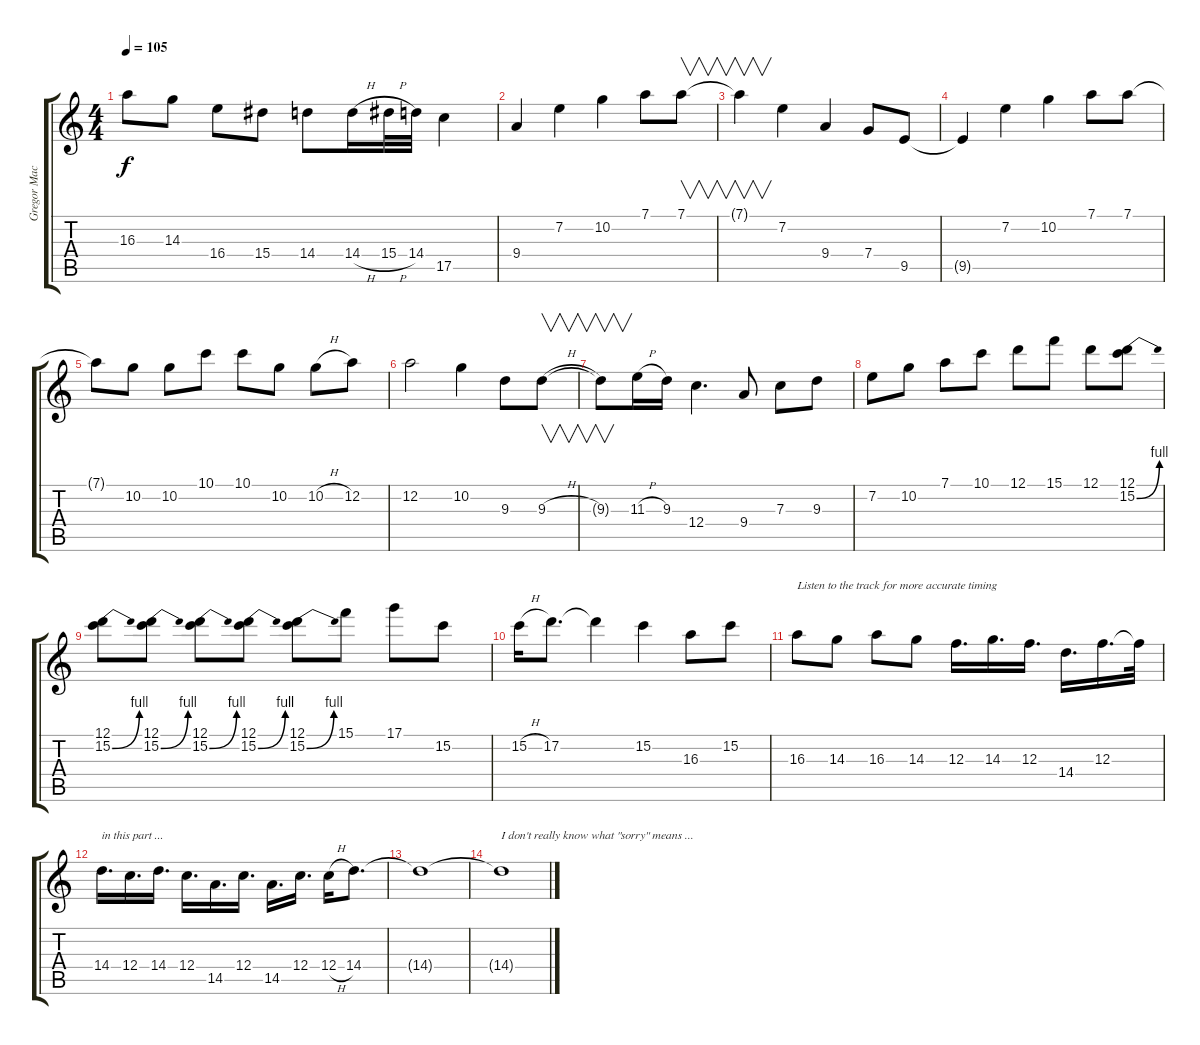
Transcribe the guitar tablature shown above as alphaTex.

\track ("Gregor Mackintosh" "Gregor Mac") {instrument distortionguitar}
\staff {score tabs}
\tuning (D4 A3 F3 C3 G2 D2) {hide}
\ts (4 4)
\tempo 105
\clef g2
\ks c
16.3.8{dy f} 14.3.8 16.4.8 15.4.8 14.4.8 14.4{h}.16 15.4{h}.32 14.4.32 17.5.4 |
9.4.4 7.2.4 10.2.4 7.1.8 7.1.8{v} |
7.1{t}.4{v} 7.2.4 9.4.4 7.4.8 9.5.8 |
9.5{t}.4 7.2.4 10.2.4 7.1.8 7.1.8 |
7.1{t}.8 10.2.8 10.2.8 10.1.8 10.1.8 10.2.8 10.2{h}.8 12.2.8 |
12.2.2 10.2.4 9.3.8 9.3{h}.8{v} |
9.3{t}.8{v} 11.3{h}.16 9.3.16 12.4.4{d} 9.4.8 7.3.8 9.3.8 |
7.2.8 10.2.8 7.1.8 10.1.8 12.1.8 15.1.8 12.1.8 (12.1 15.2{be (bend 0 0 60 4)}).8 |
(12.1 15.2{be (bend 0 0 60 4)}).8 (12.1 15.2{be (bend 0 0 60 4)}).8 (12.1 15.2{be (bend 0 0 60 4)}).8 (12.1 15.2{be (bend 0 0 60 4)}).8 (12.1 15.2{be (bend 0 0 60 4)}).8 15.1.8 17.1.8 15.2.8 |
15.2{h}.16 17.2.8{d} 17.2{t}.4 15.2.4 16.3.8 15.2.8 |
16.3.8{txt "Listen to the track for more accurate timing"} 14.3.8 16.3.8 14.3.8 12.3.16{d} 14.3.16{d} 12.3.16{d} 14.4.16{d} 12.3.16{d} 12.3{t}.32 |
14.4.16{d txt "in this part ..."} 12.4.16{d} 14.4.16{d} 12.4.16{d} 14.5.16{d} 12.4.16{d} 14.5.16{d} 12.4.16{d} 12.4{h}.16 14.4.8{d} |
14.4{t}.1 |
14.4{t}.1{txt "I don't really know what \"sorry\" means ..."}
